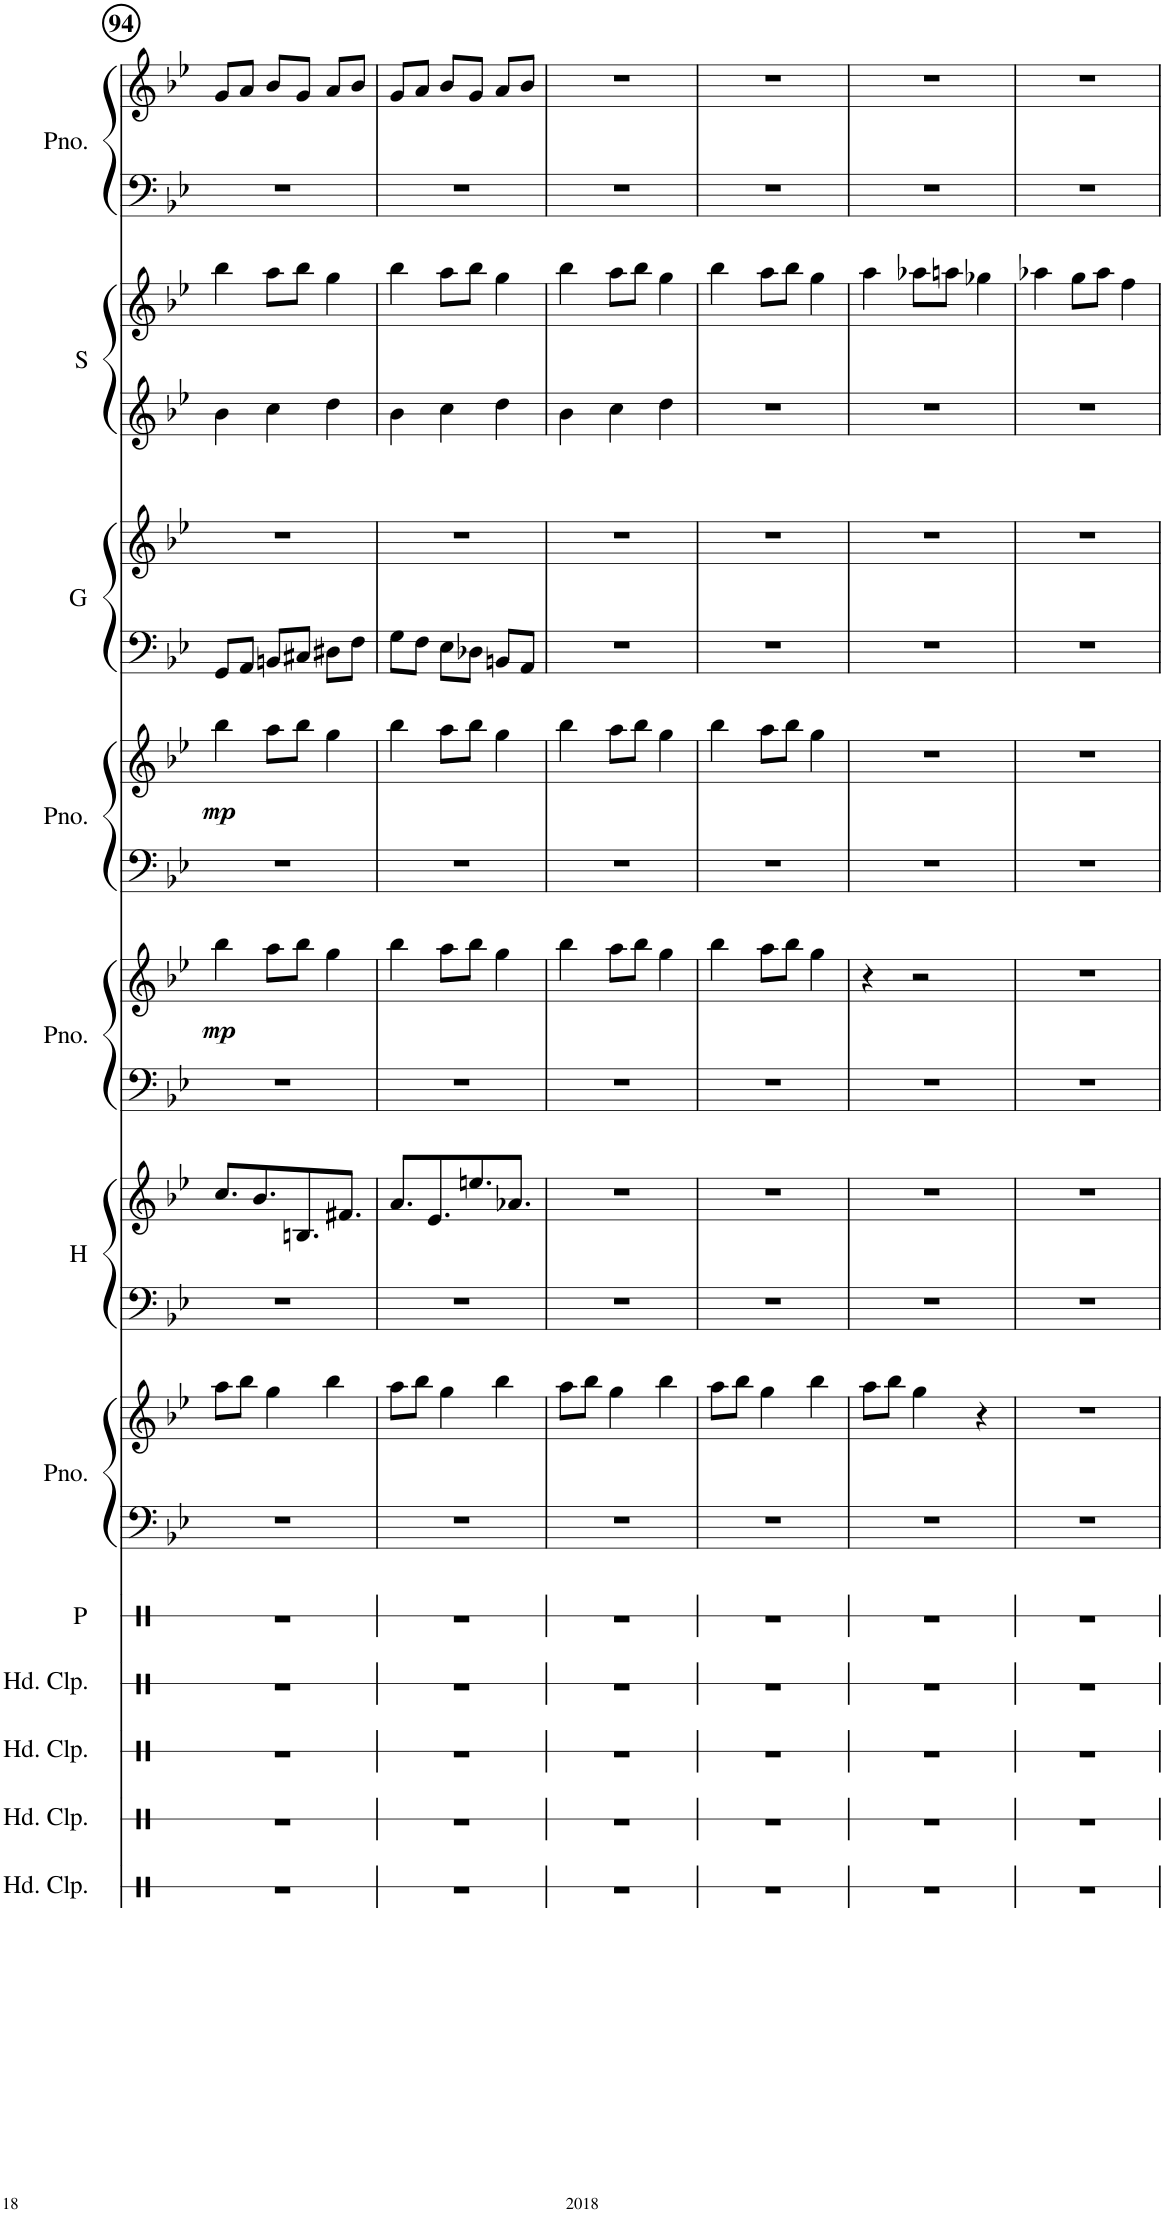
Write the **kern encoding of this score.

**kern	**kern	**kern	**kern	**kern	**kern	**kern	**kern	**kern	**kern	**kern	**dynam	**kern	**kern	**dynam	**kern	**kern	**kern	**kern	**kern	**kern
*part12	*part11	*part10	*part9	*part8	*part7	*part7	*part6	*part6	*part5	*part5	*part5	*part4	*part4	*part4	*part3	*part3	*part2	*part2	*part1	*part1
*staff19	*staff18	*staff17	*staff16	*staff15	*staff14	*staff13	*staff12	*staff11	*staff10	*staff9	*staff9/10	*staff8	*staff7	*staff7/8	*staff6	*staff5	*staff4	*staff3	*staff2	*staff1
*I"Hand Clap	*I"Hand Clap	*I"Hand Clap	*I"Hand Clap	*I"Panda	*I"Piano	*	*I"Makeup Cake	*	*I"Piano	*	*	*I"Piano	*	*	*I"Dumb One	*	*I"SANTA!	*	*I"Piano	*
*I'Hd. Clp.	*I'Hd. Clp.	*I'Hd. Clp.	*I'Hd. Clp.	*I'P	*I'Pno.	*	*	*	*I'Pno.	*	*	*I'Pno.	*	*	*	*	*I'S	*	*I'Pno.	*
!!LO:PB:g=z
*clefX	*clefX	*clefX	*clefX	*clefX	*clefF4	*clefG2	*clefF4	*clefG2	*clefF4	*clefG2	*	*clefF4	*clefG2	*	*clefF4	*clefG2	*clefG2	*clefG2	*clefF4	*clefG2
*k[]	*k[]	*k[]	*k[]	*k[]	*k[b-e-]	*k[b-e-]	*k[b-e-]	*k[b-e-]	*k[b-e-]	*k[b-e-]	*	*k[b-e-]	*k[b-e-]	*	*k[b-e-]	*k[b-e-]	*k[b-e-]	*k[b-e-]	*k[b-e-]	*k[b-e-]
*M3/4	*M3/4	*M3/4	*M3/4	*M3/4	*M3/4	*M3/4	*M3/4	*M3/4	*M3/4	*M3/4	*	*M3/4	*M3/4	*	*M3/4	*M3/4	*M3/4	*M3/4	*M3/4	*M3/4
=94	=94	=94	=94	=94	=94	=94	=94	=94	=94	=94	=94	=94	=94	=94	=94	=94	=94	=94	=94	=94
!	!	!	!	!	!	!	!	!	!	!	!LO:DY:b	!	!	!LO:DY:b	!	!	!	!	!	!
2.r	2.r	2.r	2.r	2.r	2.r	8aa\L	2.r	8.cc/L	2.r	4bb-\	mp	2.r	4bb-\	mp	8GG/L	2.r	4b-\	4bb-\	2.r	8g/L
.	.	.	.	.	.	8bb-\J	.	.	.	.	.	.	.	.	8AA/J	.	.	.	.	8a/J
.	.	.	.	.	.	.	.	8.b-/	.	.	.	.	.	.	.	.	.	.	.	.
.	.	.	.	.	.	4gg\	.	.	.	8aa\L	.	.	8aa\L	.	8BBn/L	.	4cc\	8aa\L	.	8b-/L
.	.	.	.	.	.	.	.	8.Bn/	.	8bb-\J	.	.	8bb-\J	.	8C#X/J	.	.	8bb-\J	.	8g/J
.	.	.	.	.	.	4bb-\	.	.	.	4gg\	.	.	4gg\	.	8D#X\L	.	4dd\	4gg\	.	8a/L
.	.	.	.	.	.	.	.	8.f#X/J	.	.	.	.	.	.	.	.	.	.	.	.
.	.	.	.	.	.	.	.	.	.	.	.	.	.	.	8F\J	.	.	.	.	8b-/J
=95	=95	=95	=95	=95	=95	=95	=95	=95	=95	=95	=95	=95	=95	=95	=95	=95	=95	=95	=95	=95
2.r	2.r	2.r	2.r	2.r	2.r	8aa\L	2.r	8.a/L	2.r	4bb-\	.	2.r	4bb-\	.	8G\L	2.r	4b-\	4bb-\	2.r	8g/L
.	.	.	.	.	.	8bb-\J	.	.	.	.	.	.	.	.	8F\J	.	.	.	.	8a/J
.	.	.	.	.	.	.	.	8.e-/	.	.	.	.	.	.	.	.	.	.	.	.
.	.	.	.	.	.	4gg\	.	.	.	8aa\L	.	.	8aa\L	.	8E-\L	.	4cc\	8aa\L	.	8b-/L
.	.	.	.	.	.	.	.	8.een/	.	8bb-\J	.	.	8bb-\J	.	8D-X\J	.	.	8bb-\J	.	8g/J
.	.	.	.	.	.	4bb-\	.	.	.	4gg\	.	.	4gg\	.	8BBn/L	.	4dd\	4gg\	.	8a/L
.	.	.	.	.	.	.	.	8.a-X/J	.	.	.	.	.	.	.	.	.	.	.	.
.	.	.	.	.	.	.	.	.	.	.	.	.	.	.	8AA/J	.	.	.	.	8b-/J
=96	=96	=96	=96	=96	=96	=96	=96	=96	=96	=96	=96	=96	=96	=96	=96	=96	=96	=96	=96	=96
2.r	2.r	2.r	2.r	2.r	2.r	8aa\L	2.r	2.r	2.r	4bb-\	.	2.r	4bb-\	.	2.r	2.r	4b-\	4bb-\	2.r	2.r
.	.	.	.	.	.	8bb-\J	.	.	.	.	.	.	.	.	.	.	.	.	.	.
.	.	.	.	.	.	4gg\	.	.	.	8aa\L	.	.	8aa\L	.	.	.	4cc\	8aa\L	.	.
.	.	.	.	.	.	.	.	.	.	8bb-\J	.	.	8bb-\J	.	.	.	.	8bb-\J	.	.
.	.	.	.	.	.	4bb-\	.	.	.	4gg\	.	.	4gg\	.	.	.	4dd\	4gg\	.	.
=97	=97	=97	=97	=97	=97	=97	=97	=97	=97	=97	=97	=97	=97	=97	=97	=97	=97	=97	=97	=97
2.r	2.r	2.r	2.r	2.r	2.r	8aa\L	2.r	2.r	2.r	4bb-\	.	2.r	4bb-\	.	2.r	2.r	2.r	4bb-\	2.r	2.r
.	.	.	.	.	.	8bb-\J	.	.	.	.	.	.	.	.	.	.	.	.	.	.
.	.	.	.	.	.	4gg\	.	.	.	8aa\L	.	.	8aa\L	.	.	.	.	8aa\L	.	.
.	.	.	.	.	.	.	.	.	.	8bb-\J	.	.	8bb-\J	.	.	.	.	8bb-\J	.	.
.	.	.	.	.	.	4bb-\	.	.	.	4gg\	.	.	4gg\	.	.	.	.	4gg\	.	.
=98	=98	=98	=98	=98	=98	=98	=98	=98	=98	=98	=98	=98	=98	=98	=98	=98	=98	=98	=98	=98
2.r	2.r	2.r	2.r	2.r	2.r	8aa\L	2.r	2.r	2.r	4r	.	2.r	2.r	.	2.r	2.r	2.r	4aa\	2.r	2.r
.	.	.	.	.	.	8bb-\J	.	.	.	.	.	.	.	.	.	.	.	.	.	.
.	.	.	.	.	.	4gg\	.	.	.	2r	.	.	.	.	.	.	.	8aa-X\L	.	.
.	.	.	.	.	.	.	.	.	.	.	.	.	.	.	.	.	.	8aan\J	.	.
.	.	.	.	.	.	4r	.	.	.	.	.	.	.	.	.	.	.	4gg-X\	.	.
=99	=99	=99	=99	=99	=99	=99	=99	=99	=99	=99	=99	=99	=99	=99	=99	=99	=99	=99	=99	=99
2.r	2.r	2.r	2.r	2.r	2.r	2.r	2.r	2.r	2.r	2.r	.	2.r	2.r	.	2.r	2.r	2.r	4aa-X\	2.r	2.r
.	.	.	.	.	.	.	.	.	.	.	.	.	.	.	.	.	.	8gg\L	.	.
.	.	.	.	.	.	.	.	.	.	.	.	.	.	.	.	.	.	8aa-\J	.	.
.	.	.	.	.	.	.	.	.	.	.	.	.	.	.	.	.	.	4ff\	.	.
=	=	=	=	=	=	=	=	=	=	=	=	=	=	=	=	=	=	=	=	=
*-	*-	*-	*-	*-	*-	*-	*-	*-	*-	*-	*-	*-	*-	*-	*-	*-	*-	*-	*-	*-
